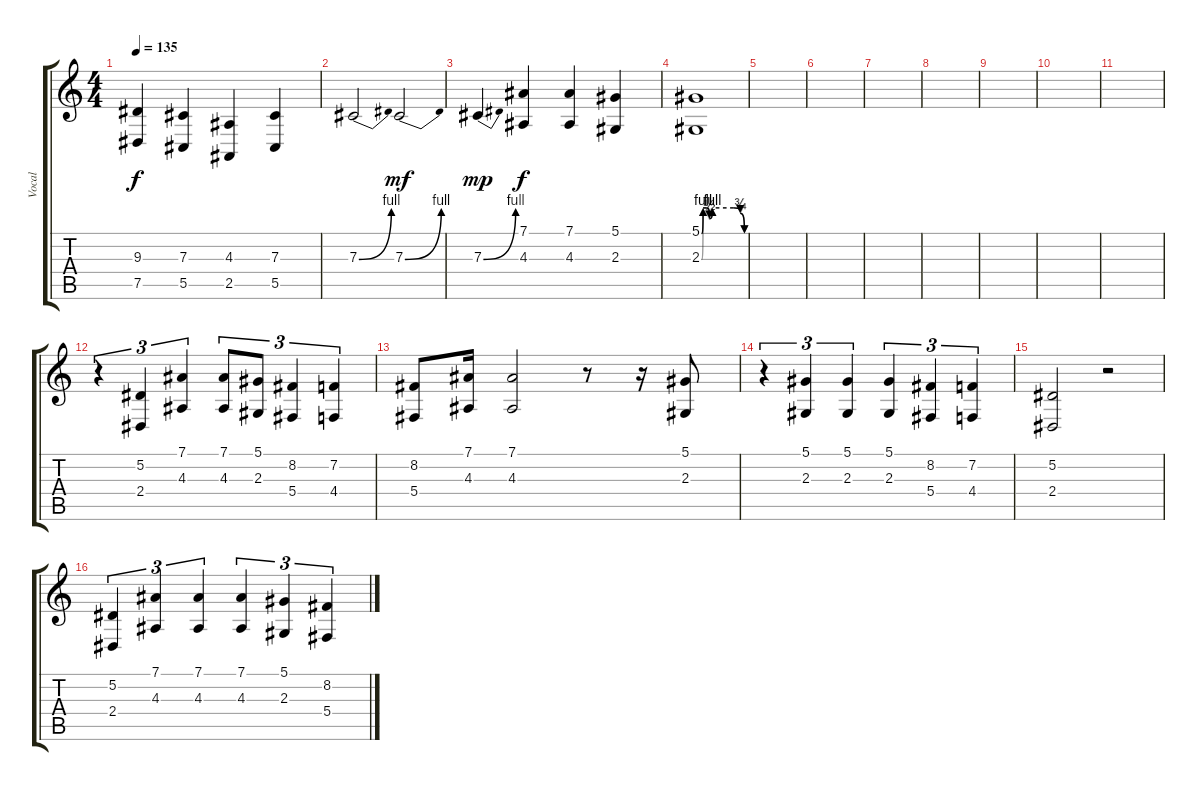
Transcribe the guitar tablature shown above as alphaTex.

\track ("Vocal" "Vocal") {instrument flute}
\staff {score tabs}
\tuning (Eb4 Bb3 Gb3 Db3 Ab2 Eb2) {hide}
\ts (4 4)
\tempo 135
\clef g2
\ks c
(9.3 7.5).4{dy f} (7.3 5.5).4 (4.3 2.5).4 (7.3 5.5).4 |
7.3{be (bend 0 0 60 4)}.2 7.3{be (bend 0 0 60 4)}.2{dy mf} |
7.3{be (bend 0 0 60 4)}.4{dy mp} (7.1 4.3).4{dy f} (7.1 4.3).4 (5.1 2.3).4 |
(5.1{be (custom 0 0 2 4 7 4 11 2 15 4 45 4 54 3 60 0)} 2.3{be (custom 0 0 2 4 6 4 10 2 15 4 45 4 55 3 60 0)}).1 |
|
|
|
|
|
|
|
r.4{tu (3 2)} (5.2 2.4).4{tu (3 2)} (7.1 4.3).4{tu (3 2)} (7.1 4.3).8{tu (3 2)} (5.1 2.3).8{tu (3 2)} (8.2 5.4).4{tu (3 2)} (7.2 4.4).4{tu (3 2)} |
(8.2 5.4).8 (7.1 4.3).16 (7.1 4.3).2 r.8 r.16 (5.1 2.3).8 |
r.4{tu (3 2)} (5.1 2.3).4{tu (3 2)} (5.1 2.3).4{tu (3 2)} (5.1 2.3).4{tu (3 2)} (8.2 5.4).4{tu (3 2)} (7.2 4.4).4{tu (3 2)} |
(5.2 2.4).2 r.2 |
(5.2 2.4).4{tu (3 2)} (7.1 4.3).4{tu (3 2)} (7.1 4.3).4{tu (3 2)} (7.1 4.3).4{tu (3 2)} (5.1 2.3).4{tu (3 2)} (8.2 5.4).4{tu (3 2)}
